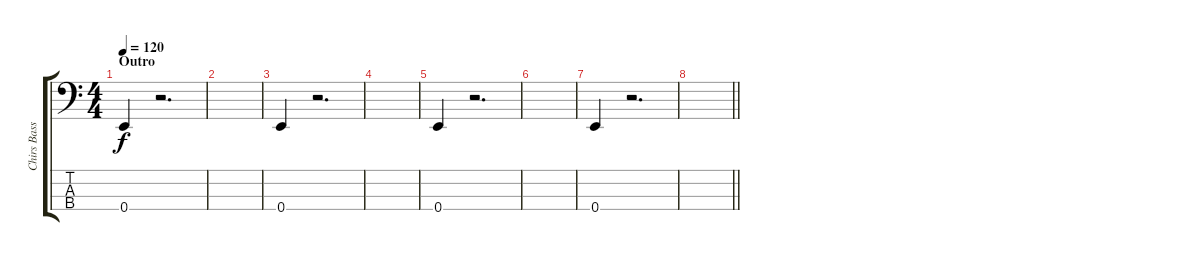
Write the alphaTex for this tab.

\track ("Chirs Bass" "Chirs Bass") {instrument electricbassfinger}
\staff {score tabs}
\tuning (G2 D2 A1 E1) {hide}
\ts (4 4)
\section ("" "Outro")
\tempo 120
\clef f4
\ks c
0.4.4{dy f} r.2{d} |
|
0.4.4 r.2{d} |
|
0.4.4 r.2{d} |
|
0.4.4 r.2{d} |
\barLineRight lightlight
